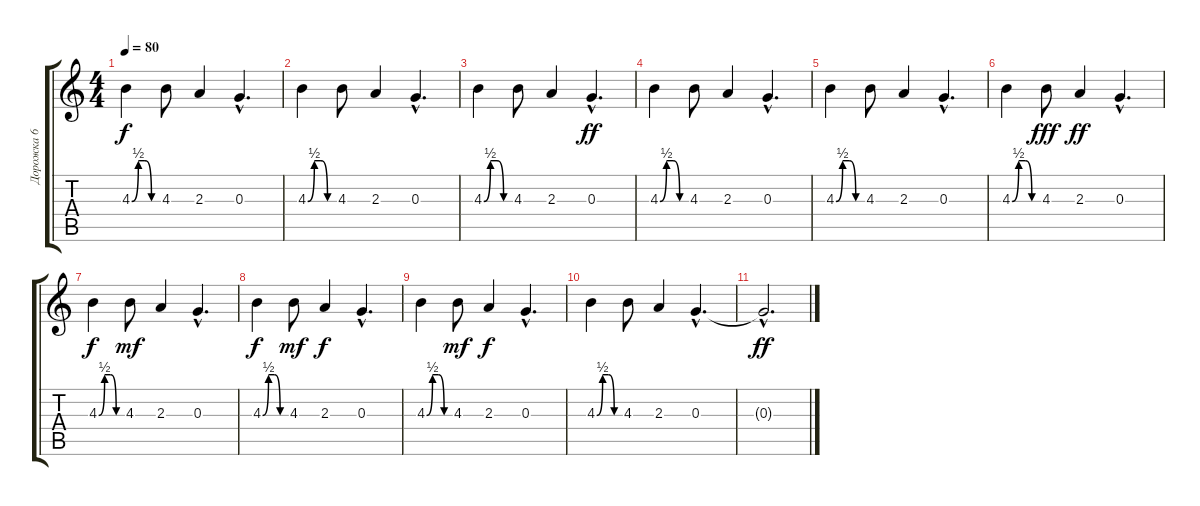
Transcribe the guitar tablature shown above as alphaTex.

\track ("Дорожка 6" "Дорожка 6") {instrument distortionguitar}
\staff {score tabs}
\tuning (E4 B3 G3 D3 A2 E2) {hide}
\ts (4 4)
\tempo 80
\clef g2
\ks c
4.3{be (custom 0 0 15 2 30 2 45 0 60 0)}.4{dy f} 4.3.8 2.3.4 0.3{hac}.4{d} |
4.3{be (custom 0 0 15 2 30 2 45 0 60 0)}.4 4.3.8 2.3.4 0.3{hac}.4{d} |
4.3{be (custom 0 0 15 2 30 2 45 0 60 0)}.4 4.3.8 2.3.4 0.3{hac}.4{d dy ff} |
4.3{be (custom 0 0 15 2 30 2 45 0 60 0)}.4 4.3.8 2.3.4 0.3{hac}.4{d} |
4.3{be (custom 0 0 15 2 30 2 45 0 60 0)}.4 4.3.8 2.3.4 0.3{hac}.4{d} |
4.3{be (custom 0 0 15 2 30 2 45 0 60 0)}.4 4.3.8{dy fff} 2.3.4{dy ff} 0.3{hac}.4{d} |
4.3{be (custom 0 0 15 2 30 2 45 0 60 0)}.4{dy f volume 5} 4.3.8{dy mf} 2.3.4 0.3{hac}.4{d} |
4.3{be (custom 0 0 15 2 30 2 45 0 60 0)}.4{dy f} 4.3.8{dy mf} 2.3.4{dy f} 0.3{hac}.4{d} |
4.3{be (custom 0 0 15 2 30 2 45 0 60 0)}.4 4.3.8{dy mf} 2.3.4{dy f} 0.3{hac}.4{d} |
4.3{be (custom 0 0 15 2 30 2 45 0 60 0)}.4 4.3.8 2.3.4 0.3{hac}.4{d} |
0.3{hac t}.2{d dy ff volume 3 instrument distortionguitar}
